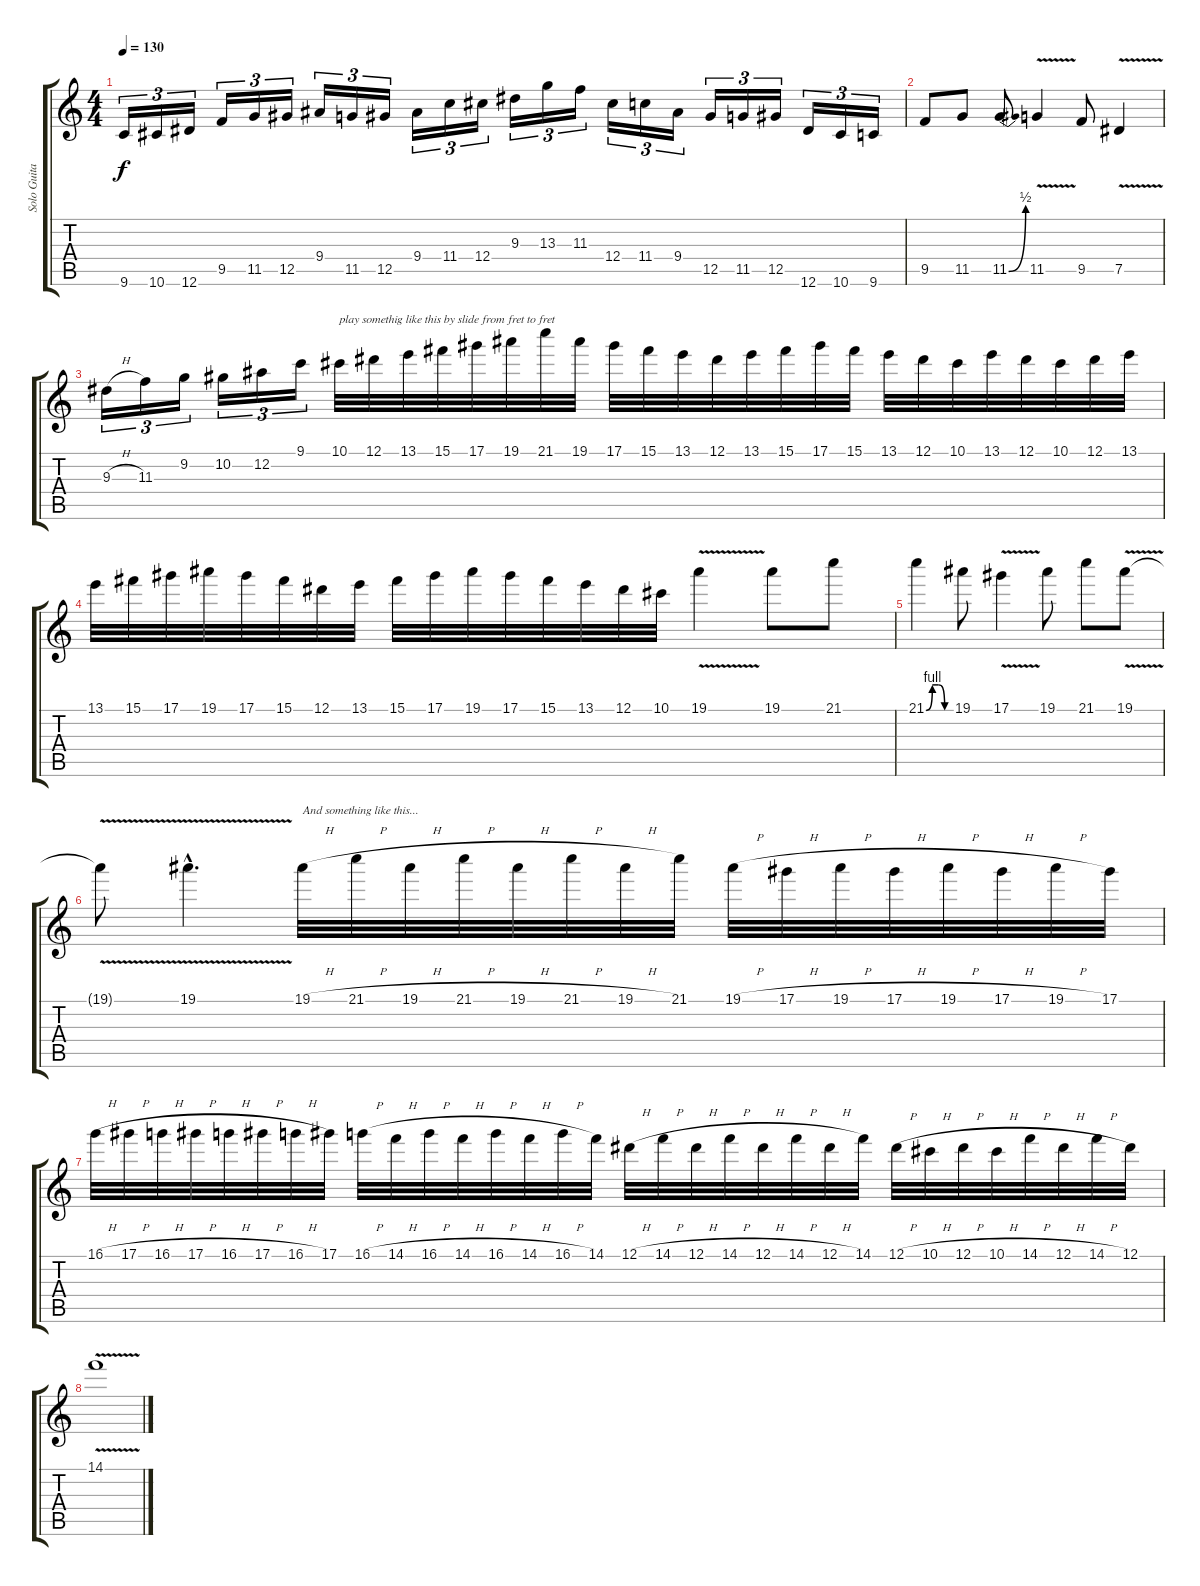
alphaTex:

\track ("Solo Guitar" "Solo Guita") {instrument distortionguitar}
\staff {score tabs}
\tuning (Eb4 Bb3 Gb3 Db3 Ab2 Eb2) {hide}
\ts (4 4)
\tempo 130
\clef g2
\ks c
9.6.16{tu (3 2) dy f} 10.6.16{tu (3 2)} 12.6.16{tu (3 2)} 9.5.16{tu (3 2)} 11.5.16{tu (3 2)} 12.5.16{tu (3 2)} 9.4.16{tu (3 2)} 11.5.16{tu (3 2)} 12.5.16{tu (3 2)} 9.4.16{tu (3 2)} 11.4.16{tu (3 2)} 12.4.16{tu (3 2)} 9.3.16{tu (3 2)} 13.3.16{tu (3 2)} 11.3.16{tu (3 2)} 12.4.16{tu (3 2)} 11.4.16{tu (3 2)} 9.4.16{tu (3 2)} 12.5.16{tu (3 2)} 11.5.16{tu (3 2)} 12.5.16{tu (3 2)} 12.6.16{tu (3 2)} 10.6.16{tu (3 2)} 9.6.16{tu (3 2)} |
9.5.8 11.5.8 11.5{be (bend 0 0 60 2)}.8 11.5{v}.4 9.5.8 7.5{v}.4 |
9.3{h}.16{tu (3 2)} 11.3.16{tu (3 2)} 9.2.16{tu (3 2)} 10.2.16{tu (3 2)} 12.2.16{tu (3 2)} 9.1.16{tu (3 2)} 10.1.32{txt "play somethig like this by slide from fret to fret"} 12.1.32 13.1.32 15.1.32 17.1.32 19.1.32 21.1.32 19.1.32 17.1.32 15.1.32 13.1.32 12.1.32 13.1.32 15.1.32 17.1.32 15.1.32 13.1.32 12.1.32 10.1.32 13.1.32 12.1.32 10.1.32 12.1.32 13.1.32 |
13.1.32 15.1.32 17.1.32 19.1.32 17.1.32 15.1.32 12.1.32 13.1.32 15.1.32 17.1.32 19.1.32 17.1.32 15.1.32 13.1.32 12.1.32 10.1.32 19.1{v}.4 19.1.8 21.1.8 |
21.1{be (custom 0 0 15 4 30 4 45 0 60 0)}.4 19.1.8 17.1{v}.4 19.1.8 21.1.8 19.1{v}.8 |
19.1{t}.8 19.1{v hac}.4{d} 19.1{h}.32{txt "And something like this..."} 21.1{h}.32 19.1{h}.32 21.1{h}.32 19.1{h}.32 21.1{h}.32 19.1{h}.32 21.1.32 19.1{h}.32 17.1{h}.32 19.1{h}.32 17.1{h}.32 19.1{h}.32 17.1{h}.32 19.1{h}.32 17.1.32 |
16.1{h}.32 17.1{h}.32 16.1{h}.32 17.1{h}.32 16.1{h}.32 17.1{h}.32 16.1{h}.32 17.1.32 16.1{h}.32 14.1{h}.32 16.1{h}.32 14.1{h}.32 16.1{h}.32 14.1{h}.32 16.1{h}.32 14.1.32 12.1{h}.32 14.1{h}.32 12.1{h}.32 14.1{h}.32 12.1{h}.32 14.1{h}.32 12.1{h}.32 14.1.32 12.1{h}.32 10.1{h}.32 12.1{h}.32 10.1{h}.32 14.1{h}.32 12.1{h}.32 14.1{h}.32 12.1.32 |
14.1{v}.1
